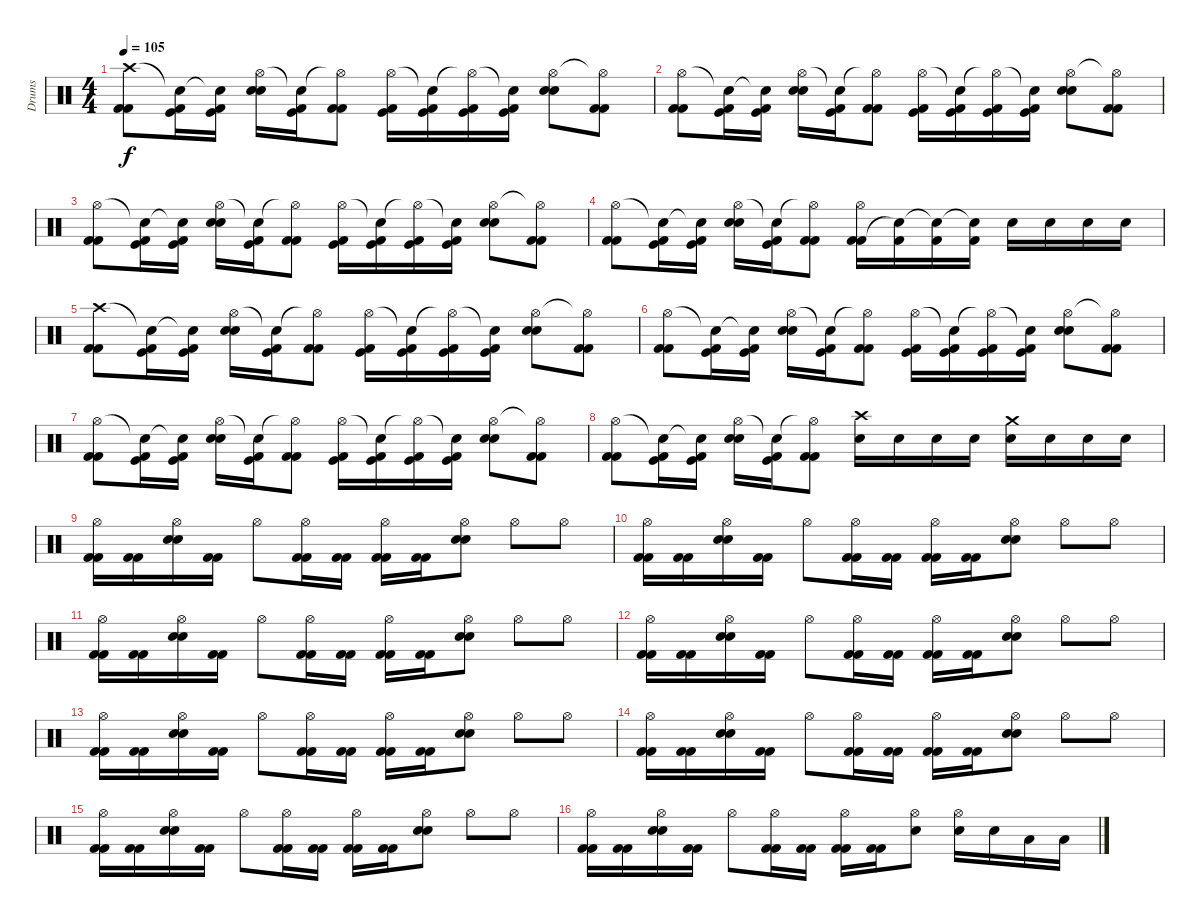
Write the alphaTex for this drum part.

\track ("Drums" "Drums") {instrument percussion}
\staff {score}
\articulation defaults
\ts (4 4)
\tempo 105
\clef neutral
\ks c
("Kick (hit) 2" "Kick (hit) 2" "Crash high (hit)").8{dy f} ("Kick (hit)" "Kick (hit) 2" "Snare (hit)"{t}).16 ("Kick (hit)" "Kick (hit) 2" "Snare (hit)"{t}).16 ("Electric Snare (hit)" "Electric Snare (hit)" "Hi-Hat (open)").16 ("Kick (hit)" "Kick (hit) 2" "Snare (hit)"{t}).16 ("Kick (hit) 2" "Kick (hit) 2" "Hi-Hat (open)"{t}).8 ("Hi-Hat (open)" "Kick (hit) 2" "Kick (hit)").16 ("Snare (hit)"{t} "Kick (hit) 2" "Kick (hit)").16 ("Hi-Hat (open)"{t} "Kick (hit) 2" "Kick (hit)").16 ("Snare (hit)"{t} "Kick (hit) 2" "Kick (hit)").16 ("Hi-Hat (open)" "Electric Snare (hit)" "Electric Snare (hit)").8 ("Hi-Hat (open)"{t} "Kick (hit) 2" "Kick (hit) 2").8 |
("Kick (hit) 2" "Kick (hit) 2" "Hi-Hat (open)").8 ("Kick (hit)" "Kick (hit) 2" "Snare (hit)"{t}).16 ("Kick (hit)" "Kick (hit) 2" "Snare (hit)"{t}).16 ("Electric Snare (hit)" "Electric Snare (hit)" "Hi-Hat (open)").16 ("Kick (hit)" "Kick (hit) 2" "Snare (hit)"{t}).16 ("Kick (hit) 2" "Kick (hit) 2" "Hi-Hat (open)"{t}).8 ("Hi-Hat (open)" "Kick (hit) 2" "Kick (hit)").16 ("Snare (hit)"{t} "Kick (hit) 2" "Kick (hit)").16 ("Hi-Hat (open)"{t} "Kick (hit) 2" "Kick (hit)").16 ("Snare (hit)"{t} "Kick (hit) 2" "Kick (hit)").16 ("Hi-Hat (open)" "Electric Snare (hit)" "Electric Snare (hit)").8 ("Hi-Hat (open)"{t} "Kick (hit) 2" "Kick (hit) 2").8 |
("Kick (hit) 2" "Kick (hit) 2" "Hi-Hat (open)").8 ("Kick (hit)" "Kick (hit) 2" "Snare (hit)"{t}).16 ("Kick (hit)" "Kick (hit) 2" "Snare (hit)"{t}).16 ("Electric Snare (hit)" "Electric Snare (hit)" "Hi-Hat (open)").16 ("Kick (hit)" "Kick (hit) 2" "Snare (hit)"{t}).16 ("Kick (hit) 2" "Kick (hit) 2" "Hi-Hat (open)"{t}).8 ("Hi-Hat (open)" "Kick (hit) 2" "Kick (hit)").16 ("Snare (hit)"{t} "Kick (hit) 2" "Kick (hit)").16 ("Hi-Hat (open)"{t} "Kick (hit) 2" "Kick (hit)").16 ("Snare (hit)"{t} "Kick (hit) 2" "Kick (hit)").16 ("Hi-Hat (open)" "Electric Snare (hit)" "Electric Snare (hit)").8 ("Hi-Hat (open)"{t} "Kick (hit) 2" "Kick (hit) 2").8 |
("Kick (hit) 2" "Kick (hit) 2" "Hi-Hat (open)").8 ("Kick (hit)" "Kick (hit) 2" "Snare (hit)"{t}).16 ("Kick (hit)" "Kick (hit) 2" "Snare (hit)"{t}).16 ("Electric Snare (hit)" "Electric Snare (hit)" "Hi-Hat (open)").16 ("Kick (hit)" "Kick (hit) 2" "Snare (hit)"{t}).16 ("Kick (hit) 2" "Kick (hit) 2" "Hi-Hat (open)"{t}).8 ("Kick (hit) 2" "Kick (hit) 2" "Hi-Hat (open)").16 ("Kick (hit) 2" "Snare (hit)"{t}).16 ("Kick (hit) 2" "Snare (hit)"{t}).16 ("Kick (hit) 2" "Snare (hit)"{t}).16 "Electric Snare (hit)".16 "Electric Snare (hit)".16 "Electric Snare (hit)".16 "Electric Snare (hit)".16 |
("Kick (hit) 2" "Kick (hit) 2" "Crash high (hit)").8 ("Kick (hit)" "Kick (hit) 2" "Snare (hit)"{t}).16 ("Kick (hit)" "Kick (hit) 2" "Snare (hit)"{t}).16 ("Electric Snare (hit)" "Electric Snare (hit)" "Hi-Hat (open)").16 ("Kick (hit)" "Kick (hit) 2" "Snare (hit)"{t}).16 ("Kick (hit) 2" "Kick (hit) 2" "Hi-Hat (open)"{t}).8 ("Hi-Hat (open)" "Kick (hit) 2" "Kick (hit)").16 ("Snare (hit)"{t} "Kick (hit) 2" "Kick (hit)").16 ("Hi-Hat (open)"{t} "Kick (hit) 2" "Kick (hit)").16 ("Snare (hit)"{t} "Kick (hit) 2" "Kick (hit)").16 ("Hi-Hat (open)" "Electric Snare (hit)" "Electric Snare (hit)").8 ("Hi-Hat (open)"{t} "Kick (hit) 2" "Kick (hit) 2").8 |
("Kick (hit) 2" "Kick (hit) 2" "Hi-Hat (open)").8 ("Kick (hit)" "Kick (hit) 2" "Snare (hit)"{t}).16 ("Kick (hit)" "Kick (hit) 2" "Snare (hit)"{t}).16 ("Electric Snare (hit)" "Electric Snare (hit)" "Hi-Hat (open)").16 ("Kick (hit)" "Kick (hit) 2" "Snare (hit)"{t}).16 ("Kick (hit) 2" "Kick (hit) 2" "Hi-Hat (open)"{t}).8 ("Hi-Hat (open)" "Kick (hit) 2" "Kick (hit)").16 ("Snare (hit)"{t} "Kick (hit) 2" "Kick (hit)").16 ("Hi-Hat (open)"{t} "Kick (hit) 2" "Kick (hit)").16 ("Snare (hit)"{t} "Kick (hit) 2" "Kick (hit)").16 ("Hi-Hat (open)" "Electric Snare (hit)" "Electric Snare (hit)").8 ("Hi-Hat (open)"{t} "Kick (hit) 2" "Kick (hit) 2").8 |
("Kick (hit) 2" "Kick (hit) 2" "Hi-Hat (open)").8 ("Kick (hit)" "Kick (hit) 2" "Snare (hit)"{t}).16 ("Kick (hit)" "Kick (hit) 2" "Snare (hit)"{t}).16 ("Electric Snare (hit)" "Electric Snare (hit)" "Hi-Hat (open)").16 ("Kick (hit)" "Kick (hit) 2" "Snare (hit)"{t}).16 ("Kick (hit) 2" "Kick (hit) 2" "Hi-Hat (open)"{t}).8 ("Hi-Hat (open)" "Kick (hit) 2" "Kick (hit)").16 ("Snare (hit)"{t} "Kick (hit) 2" "Kick (hit)").16 ("Hi-Hat (open)"{t} "Kick (hit) 2" "Kick (hit)").16 ("Snare (hit)"{t} "Kick (hit) 2" "Kick (hit)").16 ("Hi-Hat (open)" "Electric Snare (hit)" "Electric Snare (hit)").8 ("Hi-Hat (open)"{t} "Kick (hit) 2" "Kick (hit) 2").8 |
("Kick (hit) 2" "Kick (hit) 2" "Hi-Hat (open)").8 ("Kick (hit)" "Kick (hit) 2" "Snare (hit)"{t}).16 ("Kick (hit)" "Kick (hit) 2" "Snare (hit)"{t}).16 ("Electric Snare (hit)" "Electric Snare (hit)" "Hi-Hat (open)").16 ("Kick (hit)" "Kick (hit) 2" "Snare (hit)"{t}).16 ("Kick (hit) 2" "Kick (hit) 2" "Hi-Hat (open)"{t}).8 ("Electric Snare (hit)" "Crash high (hit)").16 "Electric Snare (hit)".16 "Electric Snare (hit)".16 "Electric Snare (hit)".16 ("Snare (hit) 2" "Crash medium (hit)").16 "Snare (hit) 2".16 "Snare (hit) 2".16 "Snare (hit) 2".16 |
("Kick (hit) 2" "Kick (hit) 2" "Hi-Hat (open)").16 ("Kick (hit) 2" "Kick (hit) 2").16 ("Electric Snare (hit)" "Electric Snare (hit)" "Hi-Hat (open)").16 ("Kick (hit) 2" "Kick (hit) 2").16 "Hi-Hat (open)".8 ("Kick (hit) 2" "Kick (hit) 2" "Hi-Hat (open)").16 ("Kick (hit) 2" "Kick (hit) 2").16 ("Kick (hit) 2" "Kick (hit) 2" "Hi-Hat (open)").16 ("Kick (hit) 2" "Kick (hit) 2").16 ("Electric Snare (hit)" "Electric Snare (hit)" "Hi-Hat (open)").8 "Hi-Hat (open)".8 "Hi-Hat (open)".8 |
("Kick (hit) 2" "Kick (hit) 2" "Hi-Hat (open)").16 ("Kick (hit) 2" "Kick (hit) 2").16 ("Electric Snare (hit)" "Electric Snare (hit)" "Hi-Hat (open)").16 ("Kick (hit) 2" "Kick (hit) 2").16 "Hi-Hat (open)".8 ("Kick (hit) 2" "Kick (hit) 2" "Hi-Hat (open)").16 ("Kick (hit) 2" "Kick (hit) 2").16 ("Kick (hit) 2" "Kick (hit) 2" "Hi-Hat (open)").16 ("Kick (hit) 2" "Kick (hit) 2").16 ("Electric Snare (hit)" "Electric Snare (hit)" "Hi-Hat (open)").8 "Hi-Hat (open)".8 "Hi-Hat (open)".8 |
("Kick (hit) 2" "Kick (hit) 2" "Hi-Hat (open)").16 ("Kick (hit) 2" "Kick (hit) 2").16 ("Electric Snare (hit)" "Electric Snare (hit)" "Hi-Hat (open)").16 ("Kick (hit) 2" "Kick (hit) 2").16 "Hi-Hat (open)".8 ("Kick (hit) 2" "Kick (hit) 2" "Hi-Hat (open)").16 ("Kick (hit) 2" "Kick (hit) 2").16 ("Kick (hit) 2" "Kick (hit) 2" "Hi-Hat (open)").16 ("Kick (hit) 2" "Kick (hit) 2").16 ("Electric Snare (hit)" "Electric Snare (hit)" "Hi-Hat (open)").8 "Hi-Hat (open)".8 "Hi-Hat (open)".8 |
("Kick (hit) 2" "Kick (hit) 2" "Hi-Hat (open)").16 ("Kick (hit) 2" "Kick (hit) 2").16 ("Electric Snare (hit)" "Electric Snare (hit)" "Hi-Hat (open)").16 ("Kick (hit) 2" "Kick (hit) 2").16 "Hi-Hat (open)".8 ("Kick (hit) 2" "Kick (hit) 2" "Hi-Hat (open)").16 ("Kick (hit) 2" "Kick (hit) 2").16 ("Kick (hit) 2" "Kick (hit) 2" "Hi-Hat (open)").16 ("Kick (hit) 2" "Kick (hit) 2").16 ("Electric Snare (hit)" "Electric Snare (hit)" "Hi-Hat (open)").8 "Hi-Hat (open)".8 "Hi-Hat (open)".8 |
("Kick (hit) 2" "Kick (hit) 2" "Hi-Hat (open)").16 ("Kick (hit) 2" "Kick (hit) 2").16 ("Electric Snare (hit)" "Electric Snare (hit)" "Hi-Hat (open)").16 ("Kick (hit) 2" "Kick (hit) 2").16 "Hi-Hat (open)".8 ("Kick (hit) 2" "Kick (hit) 2" "Hi-Hat (open)").16 ("Kick (hit) 2" "Kick (hit) 2").16 ("Kick (hit) 2" "Kick (hit) 2" "Hi-Hat (open)").16 ("Kick (hit) 2" "Kick (hit) 2").16 ("Electric Snare (hit)" "Electric Snare (hit)" "Hi-Hat (open)").8 "Hi-Hat (open)".8 "Hi-Hat (open)".8 |
("Kick (hit) 2" "Kick (hit) 2" "Hi-Hat (open)").16 ("Kick (hit) 2" "Kick (hit) 2").16 ("Electric Snare (hit)" "Electric Snare (hit)" "Hi-Hat (open)").16 ("Kick (hit) 2" "Kick (hit) 2").16 "Hi-Hat (open)".8 ("Kick (hit) 2" "Kick (hit) 2" "Hi-Hat (open)").16 ("Kick (hit) 2" "Kick (hit) 2").16 ("Kick (hit) 2" "Kick (hit) 2" "Hi-Hat (open)").16 ("Kick (hit) 2" "Kick (hit) 2").16 ("Electric Snare (hit)" "Electric Snare (hit)" "Hi-Hat (open)").8 "Hi-Hat (open)".8 "Hi-Hat (open)".8 |
("Kick (hit) 2" "Kick (hit) 2" "Hi-Hat (open)").16 ("Kick (hit) 2" "Kick (hit) 2").16 ("Electric Snare (hit)" "Electric Snare (hit)" "Hi-Hat (open)").16 ("Kick (hit) 2" "Kick (hit) 2").16 "Hi-Hat (open)".8 ("Kick (hit) 2" "Kick (hit) 2" "Hi-Hat (open)").16 ("Kick (hit) 2" "Kick (hit) 2").16 ("Kick (hit) 2" "Kick (hit) 2" "Hi-Hat (open)").16 ("Kick (hit) 2" "Kick (hit) 2").16 ("Electric Snare (hit)" "Electric Snare (hit)" "Hi-Hat (open)").8 "Hi-Hat (open)".8 "Hi-Hat (open)".8 |
("Kick (hit) 2" "Kick (hit) 2" "Hi-Hat (open)").16 ("Kick (hit) 2" "Kick (hit) 2").16 ("Electric Snare (hit)" "Electric Snare (hit)" "Hi-Hat (open)").16 ("Kick (hit) 2" "Kick (hit) 2").16 "Hi-Hat (open)".8 ("Kick (hit) 2" "Kick (hit) 2" "Hi-Hat (open)").16 ("Kick (hit) 2" "Kick (hit) 2").16 ("Hi-Hat (open)" "Kick (hit) 2" "Kick (hit) 2").16 ("Kick (hit) 2" "Kick (hit) 2").16 ("Electric Snare (hit)" "Hi-Hat (open)").8 ("Electric Snare (hit)" "Hi-Hat (open)").16 "Electric Snare (hit)".16 "Low Floor Tom (hit)".16 "Low Floor Tom (hit)".16
